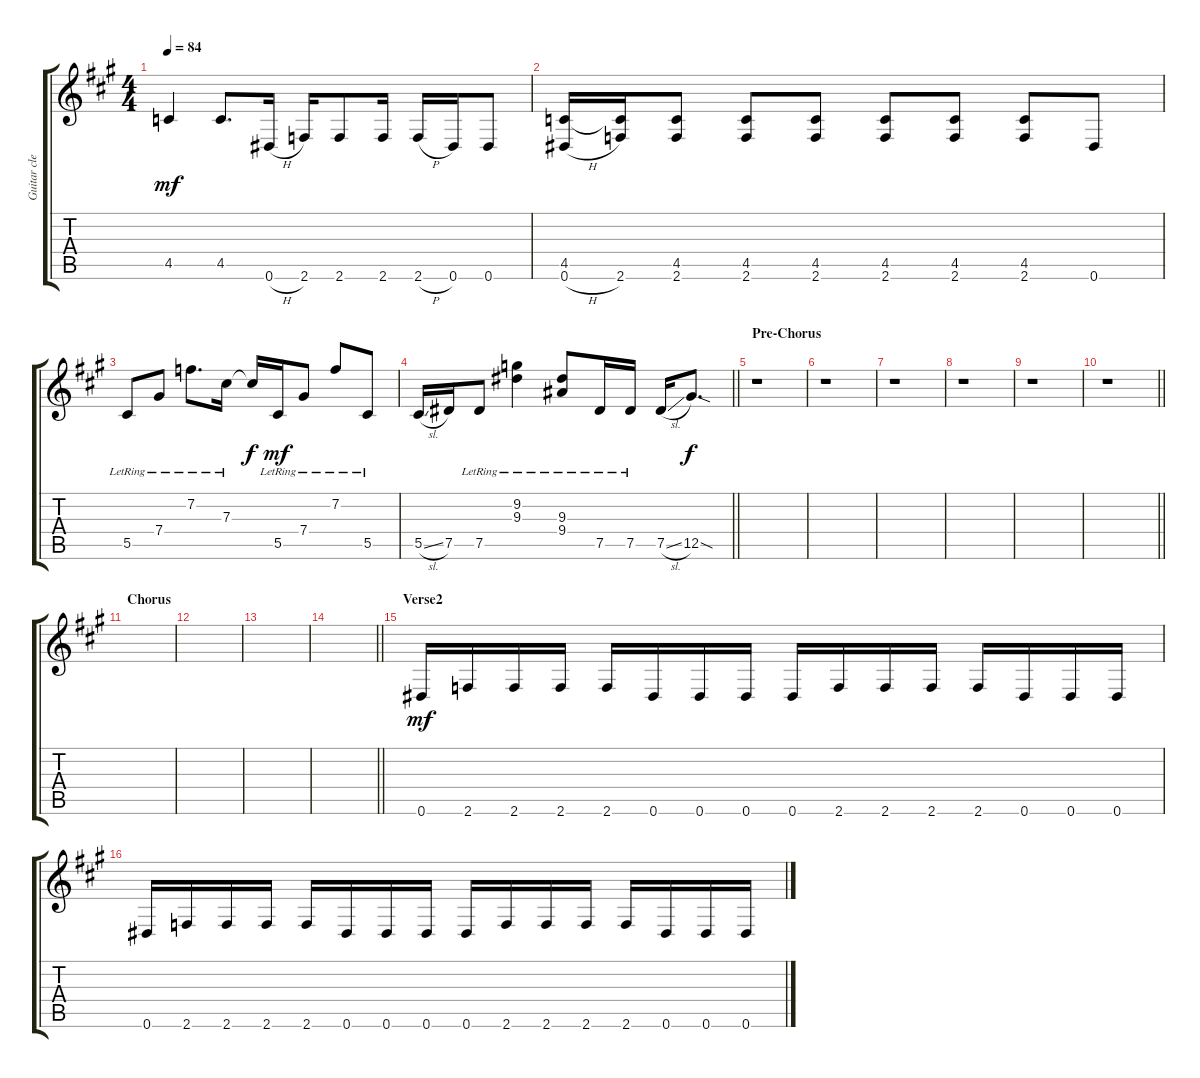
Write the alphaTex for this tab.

\track ("Guitar clean" "Guitar cle") {instrument electricguitarclean}
\staff {score tabs}
\tuning (Eb4 Bb3 Gb3 Db3 Ab2 Eb2) {hide}
\ts (4 4)
\tempo 84
\clef g2
\ks a
4.5.4{dy mf} 4.5.8{d} 0.6{h}.16 2.6.16 2.6.8 2.6.16 2.6{h}.16 0.6.16 0.6.8 |
(4.5 0.6{h}).16 (4.5{t} 2.6).16 (4.5 2.6).8 (4.5 2.6).8 (4.5 2.6).8 (4.5 2.6).8 (4.5 2.6).8 (4.5 2.6).8 0.6.8 |
5.5{lr}.8 7.4{lr}.8 7.2{lr}.8{d} 7.3{lr}.16 7.3{t}.16{dy f} 5.5{lr}.16{dy mf} 7.4{lr}.8 7.2{lr}.8 5.5{lr}.8 |
\barLineRight lightlight
5.5{sl}.16 7.5.16 7.5{lr}.8 (9.2{lr} 9.3{lr}).4 (9.3{lr} 9.4{lr}).8 7.5{lr}.16 7.5{lr}.16 7.5{sl}.16 12.5{sod}.8{d dy f} |
\section ("" "Pre-Chorus")
r.1 |
r.1 |
r.1 |
r.1 |
r.1 |
\barLineRight lightlight
r.1 |
\section ("" "Chorus")
|
|
|
\barLineRight lightlight
|
\section ("" "Verse2")
0.6.16{dy mf} 2.6.16 2.6.16 2.6.16 2.6.16 0.6.16 0.6.16 0.6.16 0.6.16 2.6.16 2.6.16 2.6.16 2.6.16 0.6.16 0.6.16 0.6.16 |
0.6.16 2.6.16 2.6.16 2.6.16 2.6.16 0.6.16 0.6.16 0.6.16 0.6.16 2.6.16 2.6.16 2.6.16 2.6.16 0.6.16 0.6.16 0.6.16
